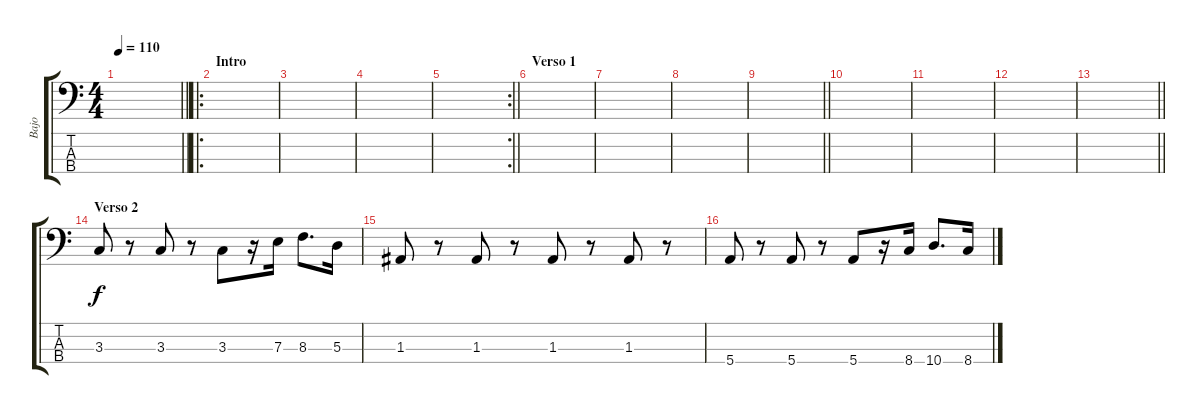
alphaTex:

\track ("Bajo" "Bajo") {instrument electricbassfinger}
\staff {score tabs}
\tuning (G2 D2 A1 E1) {hide}
\ts (4 4)
\tempo 110
\clef f4
\barLineRight lightlight
\ks c
|
\ro
\section ("" "Intro")
|
|
|
\rc 2
\barLineRight lightlight
|
\section ("" "Verso 1")
|
|
|
\barLineRight lightlight
|
|
|
|
\barLineRight lightlight
|
\section ("" "Verso 2")
3.3.8 r.8 3.3.8 r.8 3.3.8 r.16 7.3.16 8.3.8{d} 5.3.16 |
1.3.8 r.8 1.3.8 r.8 1.3.8 r.8 1.3.8 r.8 |
5.4.8 r.8 5.4.8 r.8 5.4.8 r.16 8.4.16 10.4.8{d} 8.4.16
